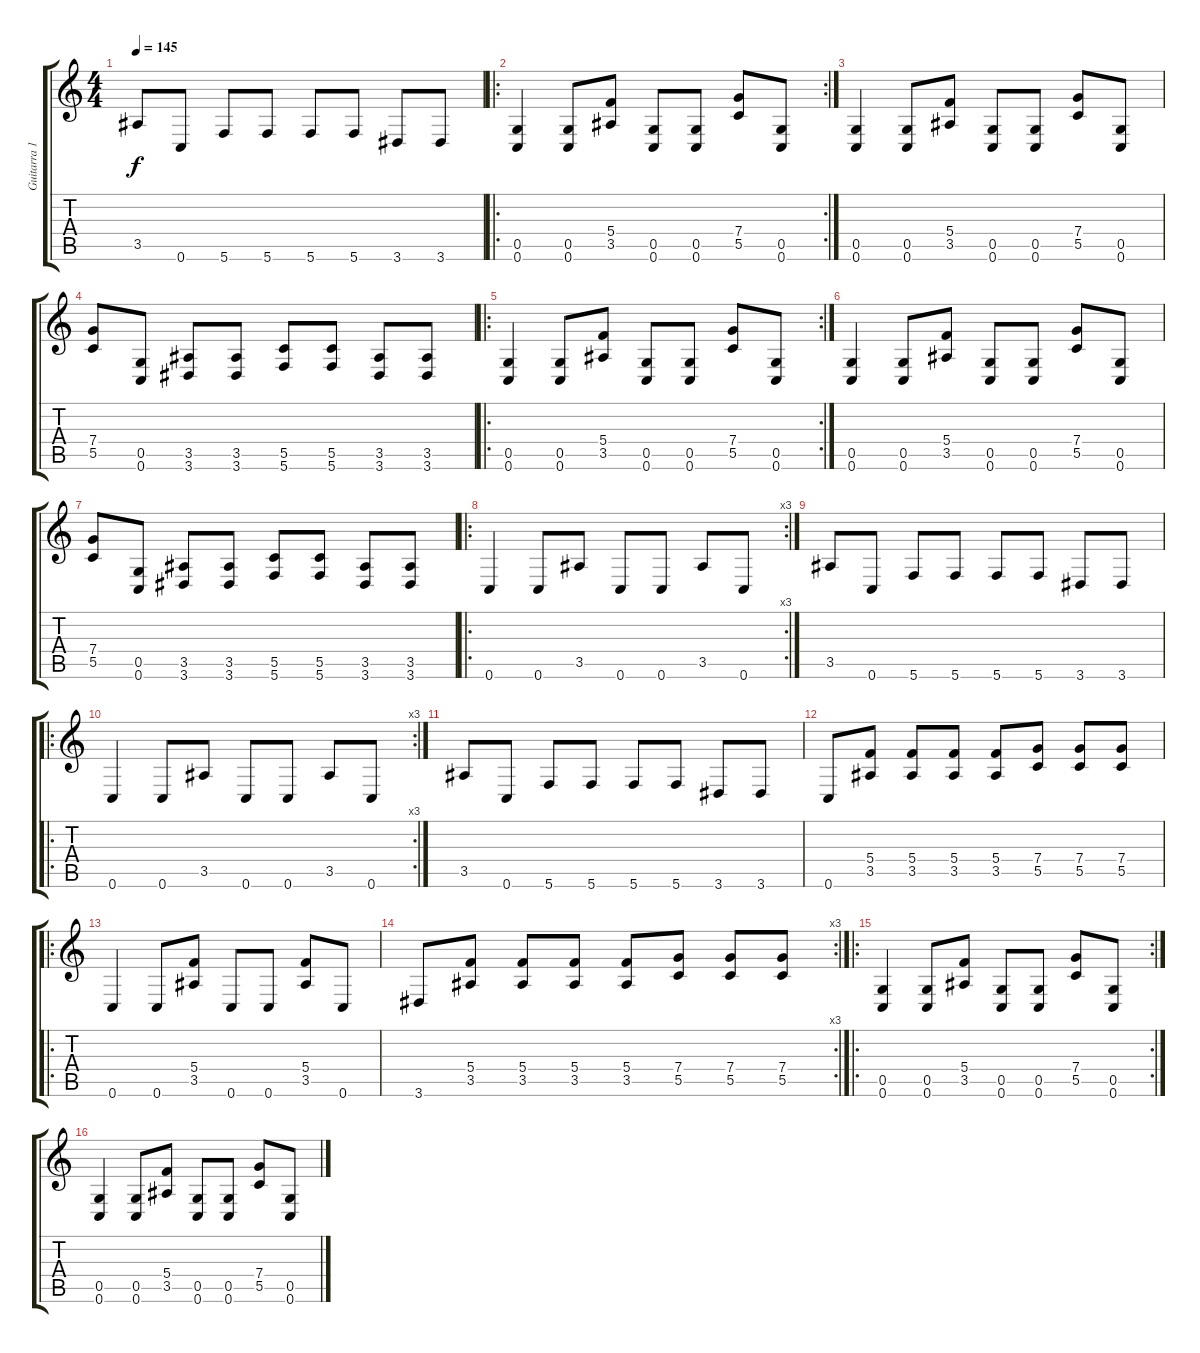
\track ("Guitarra 1" "Guitarra 1") {instrument distortionguitar}
\staff {score tabs}
\tuning (D4 A3 F3 C3 G2 C2) {hide}
\ts (4 4)
\tempo 145
\clef g2
\ks c
3.5.8{dy f} 0.6.8 5.6.8 5.6.8 5.6.8 5.6.8 3.6.8 3.6.8 |
\ro
\rc 2
(0.5 0.6).4 (0.5 0.6).8 (5.4 3.5).8 (0.5 0.6).8 (0.5 0.6).8 (7.4 5.5).8 (0.5 0.6).8 |
(0.5 0.6).4 (0.5 0.6).8 (5.4 3.5).8 (0.5 0.6).8 (0.5 0.6).8 (7.4 5.5).8 (0.5 0.6).8 |
(7.4 5.5).8 (0.5 0.6).8 (3.5 3.6).8 (3.5 3.6).8 (5.5 5.6).8 (5.5 5.6).8 (3.5 3.6).8 (3.5 3.6).8 |
\ro
\rc 2
(0.5 0.6).4 (0.5 0.6).8 (5.4 3.5).8 (0.5 0.6).8 (0.5 0.6).8 (7.4 5.5).8 (0.5 0.6).8 |
(0.5 0.6).4 (0.5 0.6).8 (5.4 3.5).8 (0.5 0.6).8 (0.5 0.6).8 (7.4 5.5).8 (0.5 0.6).8 |
(7.4 5.5).8 (0.5 0.6).8 (3.5 3.6).8 (3.5 3.6).8 (5.5 5.6).8 (5.5 5.6).8 (3.5 3.6).8 (3.5 3.6).8 |
\ro
\rc 3
0.6.4 0.6.8 3.5.8 0.6.8 0.6.8 3.5.8 0.6.8 |
3.5.8 0.6.8 5.6.8 5.6.8 5.6.8 5.6.8 3.6.8 3.6.8 |
\ro
\rc 3
0.6.4 0.6.8 3.5.8 0.6.8 0.6.8 3.5.8 0.6.8 |
3.5.8 0.6.8 5.6.8 5.6.8 5.6.8 5.6.8 3.6.8 3.6.8 |
0.6.8 (5.4 3.5).8 (5.4 3.5).8 (5.4 3.5).8 (5.4 3.5).8 (7.4 5.5).8 (7.4 5.5).8 (7.4 5.5).8 |
\ro
0.6.4 0.6.8 (5.4 3.5).8 0.6.8 0.6.8 (5.4 3.5).8 0.6.8 |
\rc 3
3.6.8 (5.4 3.5).8 (5.4 3.5).8 (5.4 3.5).8 (5.4 3.5).8 (7.4 5.5).8 (7.4 5.5).8 (7.4 5.5).8 |
\ro
\rc 2
(0.5 0.6).4 (0.5 0.6).8 (5.4 3.5).8 (0.5 0.6).8 (0.5 0.6).8 (7.4 5.5).8 (0.5 0.6).8 |
(0.5 0.6).4 (0.5 0.6).8 (5.4 3.5).8 (0.5 0.6).8 (0.5 0.6).8 (7.4 5.5).8 (0.5 0.6).8
